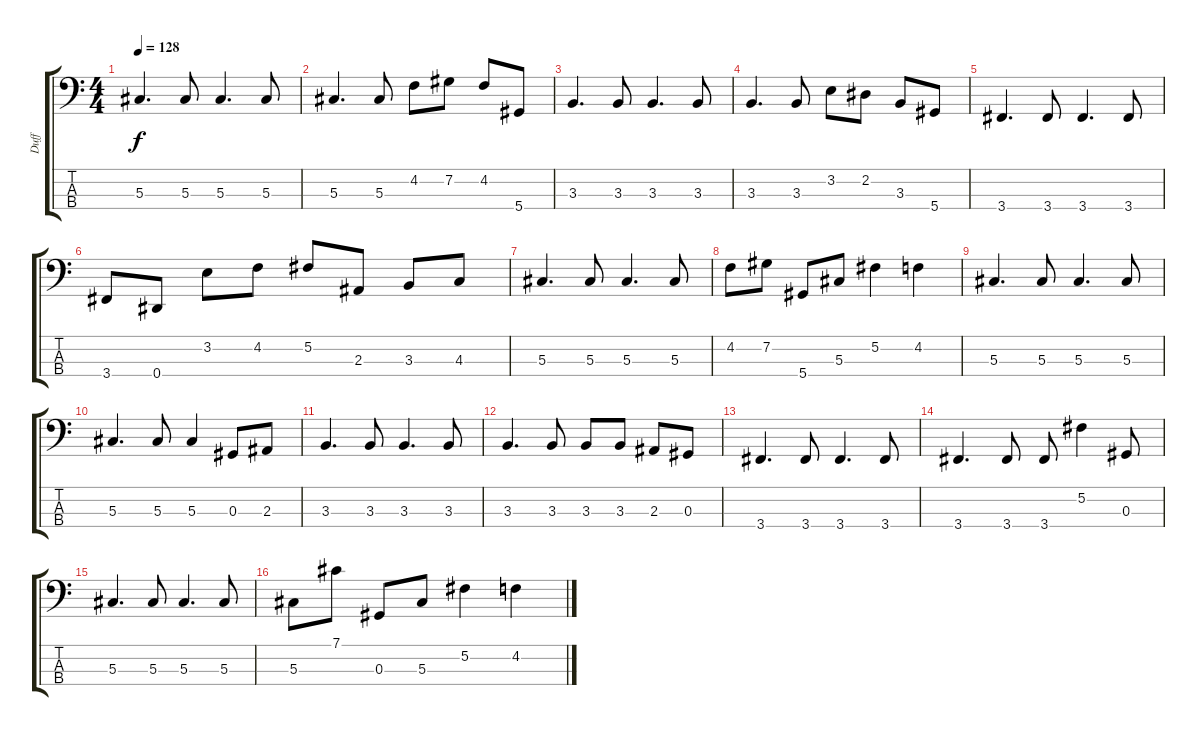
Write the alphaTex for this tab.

\track ("Duff" "Duff") {instrument slapbass1}
\staff {score tabs}
\tuning (Gb2 Db2 Ab1 Eb1) {hide}
\ts (4 4)
\tempo 128
\clef f4
\ks c
5.3.4{d dy f} 5.3.8 5.3.4{d} 5.3.8 |
5.3.4{d} 5.3.8 4.2.8 7.2.8 4.2.8 5.4.8 |
3.3.4{d} 3.3.8 3.3.4{d} 3.3.8 |
3.3.4{d} 3.3.8 3.2.8 2.2.8 3.3.8 5.4.8 |
3.4.4{d} 3.4.8 3.4.4{d} 3.4.8 |
3.4.8 0.4.8 3.2.8 4.2.8 5.2.8 2.3.8 3.3.8 4.3.8 |
5.3.4{d} 5.3.8 5.3.4{d} 5.3.8 |
4.2.8 7.2.8 5.4.8 5.3.8 5.2.4 4.2.4 |
5.3.4{d} 5.3.8 5.3.4{d} 5.3.8 |
5.3.4{d} 5.3.8 5.3.4 0.3.8 2.3.8 |
3.3.4{d} 3.3.8 3.3.4{d} 3.3.8 |
3.3.4{d} 3.3.8 3.3.8 3.3.8 2.3.8 0.3.8 |
3.4.4{d} 3.4.8 3.4.4{d} 3.4.8 |
3.4.4{d} 3.4.8 3.4.8 5.2.4 0.3.8 |
5.3.4{d} 5.3.8 5.3.4{d} 5.3.8 |
5.3.8 7.1.8 0.3.8 5.3.8 5.2.4 4.2.4
